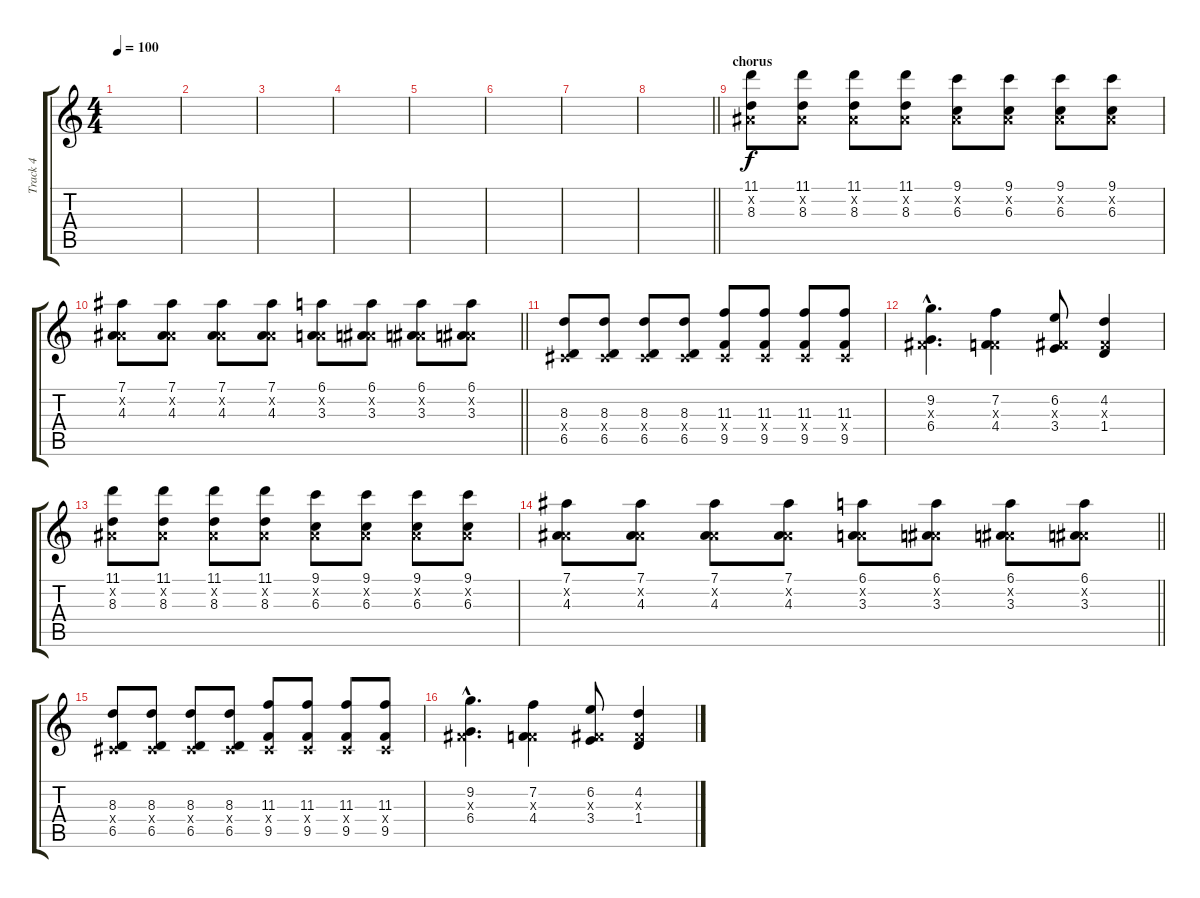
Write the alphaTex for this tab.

\track ("Track 4" "Track 4") {instrument distortionguitar}
\staff {score tabs}
\tuning (Eb4 Bb3 Gb3 Db3 Ab2 Eb2) {hide}
\ts (4 4)
\tempo 100
\clef g2
\ks c
|
|
|
|
|
|
|
\barLineRight lightlight
|
\section ("" "chorus")
(11.1 0.2{x} 8.3).8 (11.1 0.2{x} 8.3).8 (11.1 0.2{x} 8.3).8 (11.1 0.2{x} 8.3).8 (9.1 0.2{x} 6.3).8 (9.1 0.2{x} 6.3).8 (9.1 0.2{x} 6.3).8 (9.1 0.2{x} 6.3).8 |
\barLineRight lightlight
(7.1 0.2{x} 4.3).8 (7.1 0.2{x} 4.3).8 (7.1 0.2{x} 4.3).8 (7.1 0.2{x} 4.3).8 (6.1 0.2{x} 3.3).8 (6.1 0.2{x} 3.3).8 (6.1 0.2{x} 3.3).8 (6.1 0.2{x} 3.3).8 |
(8.3 0.4{x} 6.5).8 (8.3 0.4{x} 6.5).8 (8.3 0.4{x} 6.5).8 (8.3 0.4{x} 6.5).8 (11.3 0.4{x} 9.5).8 (11.3 0.4{x} 9.5).8 (11.3 0.4{x} 9.5).8 (11.3 0.4{x} 9.5).8 |
(9.2{hac} 0.3{hac x} 6.4{hac}).4{d} (7.2 0.3{x} 4.4).4 (6.2 0.3{x} 3.4).8 (4.2 0.3{x} 1.4).4 |
(11.1 0.2{x} 8.3).8 (11.1 0.2{x} 8.3).8 (11.1 0.2{x} 8.3).8 (11.1 0.2{x} 8.3).8 (9.1 0.2{x} 6.3).8 (9.1 0.2{x} 6.3).8 (9.1 0.2{x} 6.3).8 (9.1 0.2{x} 6.3).8 |
\barLineRight lightlight
(7.1 0.2{x} 4.3).8 (7.1 0.2{x} 4.3).8 (7.1 0.2{x} 4.3).8 (7.1 0.2{x} 4.3).8 (6.1 0.2{x} 3.3).8 (6.1 0.2{x} 3.3).8 (6.1 0.2{x} 3.3).8 (6.1 0.2{x} 3.3).8 |
(8.3 0.4{x} 6.5).8 (8.3 0.4{x} 6.5).8 (8.3 0.4{x} 6.5).8 (8.3 0.4{x} 6.5).8 (11.3 0.4{x} 9.5).8 (11.3 0.4{x} 9.5).8 (11.3 0.4{x} 9.5).8 (11.3 0.4{x} 9.5).8 |
(9.2{hac} 0.3{hac x} 6.4{hac}).4{d} (7.2 0.3{x} 4.4).4 (6.2 0.3{x} 3.4).8 (4.2 0.3{x} 1.4).4
